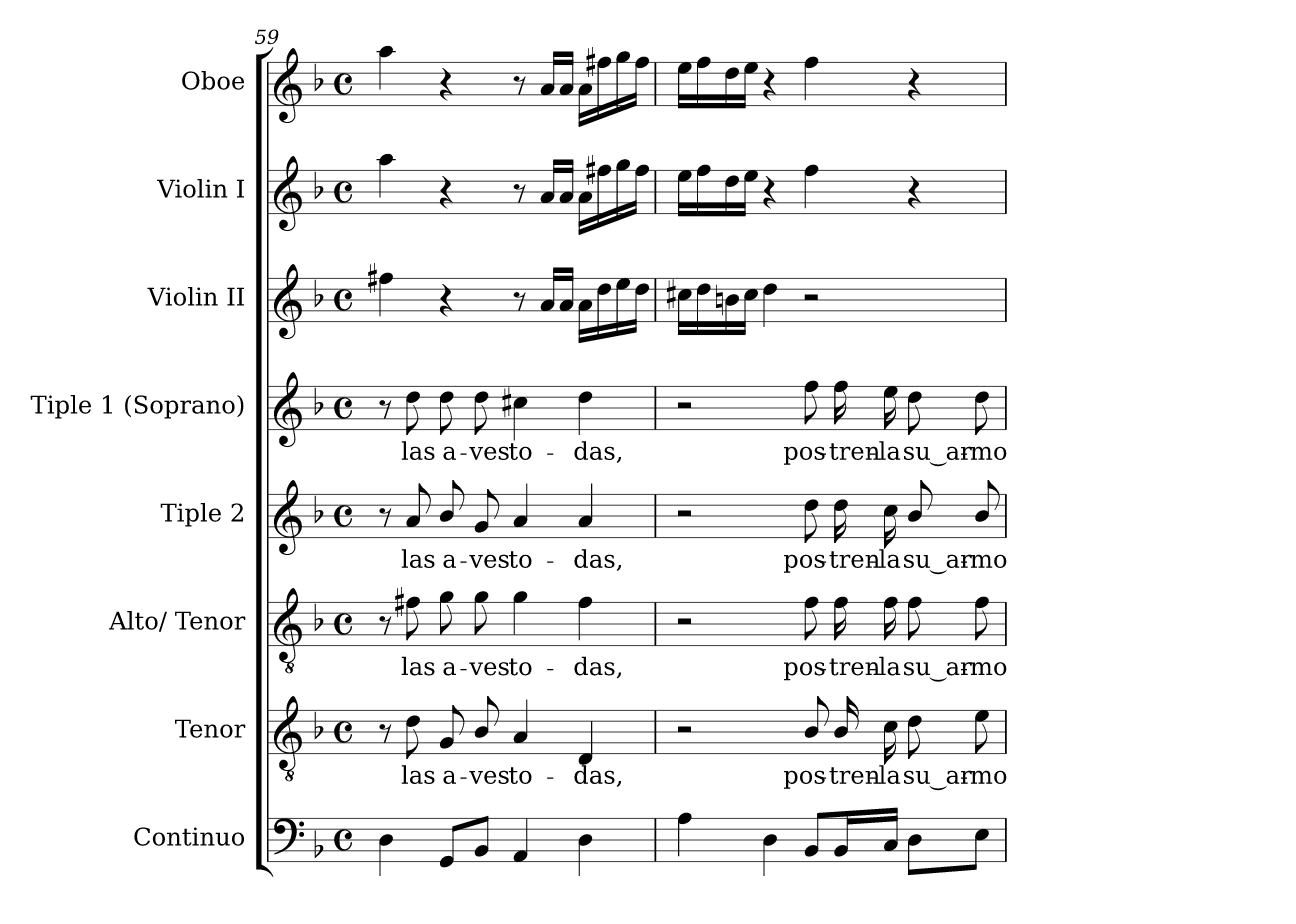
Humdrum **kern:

**kern	**kern	**text	**kern	**text	**kern	**text	**kern	**text	**kern	**kern	**kern
*part8	*part7	*part7	*part6	*part6	*part5	*part5	*part4	*part4	*part3	*part2	*part1
*staff8	*staff7	*staff7	*staff6	*staff6	*staff5	*staff5	*staff4	*staff4	*staff3	*staff2	*staff1
*I"Continuo	*I"Tenor	*	*I"Alto/ Tenor	*	*I"Tiple 2	*	*I"Tiple  1 (Soprano)	*	*I"Violin II	*I"Violin I	*I"Oboe
*I'Cont.	*I'T.	*	*I'A.	*	*	*	*I'S1.	*	*I'Vln. II	*I'Vln. I	*I'Ob.
*clefF4	*clefGv2	*	*clefGv2	*	*clefG2	*	*clefG2	*	*clefG2	*clefG2	*clefG2
*	*ITrd7c12	*	*ITrd7c12	*	*	*	*	*	*	*	*
*k[b-]	*k[b-]	*	*k[b-]	*	*k[b-]	*	*k[b-]	*	*k[b-]	*k[b-]	*k[b-]
*F:	*F:	*	*F:	*	*F:	*	*F:	*	*F:	*F:	*F:
*M4/4	*M4/4	*	*M4/4	*	*M4/4	*	*M4/4	*	*M4/4	*M4/4	*M4/4
*met(c)	*met(c)	*	*met(c)	*	*met(c)	*	*met(c)	*	*met(c)	*met(c)	*met(c)
=59	=59	=59	=59	=59	=59	=59	=59	=59	=59	=59	=59
4Di\	8r	.	8r	.	8r	.	8r	.	4ff#Xi\	4aai\	4aai\
!	!	!LO:LY:b:color=#000000	!	!	!	!	!	!	!	!	!
!	!	!	!	!LO:LY:b:color=#000000	!	!	!	!	!	!	!
!	!	!	!	!	!	!LO:LY:b:color=#000000	!	!	!	!	!
!	!	!	!	!	!	!	!	!LO:LY:b:color=#000000	!	!	!
.	8Di\	las	8F#Xi\	las	8ai/	las	8ddi\	las	.	.	.
!	!	!LO:LY:b:color=#000000	!	!	!	!	!	!	!	!	!
!	!	!	!	!LO:LY:b:color=#000000	!	!	!	!	!	!	!
!	!	!	!	!	!	!LO:LY:b:color=#000000	!	!	!	!	!
!	!	!	!	!	!	!	!	!LO:LY:b:color=#000000	!	!	!
8GGi/L	8GGi/	a-	8Gi\	a-	8b-i/	a-	8ddi\	a-	4r	4r	4r
!	!	!LO:LY:b:color=#000000	!	!	!	!	!	!	!	!	!
!	!	!	!	!LO:LY:b:color=#000000	!	!	!	!	!	!	!
!	!	!	!	!	!	!LO:LY:b:color=#000000	!	!	!	!	!
!	!	!	!	!	!	!	!	!LO:LY:b:color=#000000	!	!	!
8BB-i/J	8BB-i/	-ves	8Gi\	-ves	8gi/	-ves	8ddi\	-ves	.	.	.
!	!	!LO:LY:b:color=#000000	!	!	!	!	!	!	!	!	!
!	!	!	!	!LO:LY:b:color=#000000	!	!	!	!	!	!	!
!	!	!	!	!	!	!LO:LY:b:color=#000000	!	!	!	!	!
!	!	!	!	!	!	!	!	!LO:LY:b:color=#000000	!	!	!
4AAi/	4AAi/	to-	4Gi\	to-	4ai/	to-	4cc#Xi\	to-	8r	8r	8r
.	.	.	.	.	.	.	.	.	16ai/LL	16ai/LL	16ai/LL
.	.	.	.	.	.	.	.	.	16ai/JJ	16ai/JJ	16ai/JJ
!	!	!LO:LY:b:color=#000000	!	!	!	!	!	!	!	!	!
!	!	!	!	!LO:LY:b:color=#000000	!	!	!	!	!	!	!
!	!	!	!	!	!	!LO:LY:b:color=#000000	!	!	!	!	!
!	!	!	!	!	!	!	!	!LO:LY:b:color=#000000	!	!	!
4Di\	4DDi/	-das,	4F#i\	-das,	4ai/	-das,	4ddi\	-das,	16ai\LL	16ai\LL	16ai\LL
.	.	.	.	.	.	.	.	.	16ddi\	16ff#Xi\	16ff#Xi\
.	.	.	.	.	.	.	.	.	16eei\	16ggi\	16ggi\
.	.	.	.	.	.	.	.	.	16ddi\JJ	16ff#i\JJ	16ff#i\JJ
=60	=60	=60	=60	=60	=60	=60	=60	=60	=60	=60	=60
4Ai\	2r	.	2r	.	2r	.	2r	.	16cc#Xi\LL	16eei\LL	16eei\LL
.	.	.	.	.	.	.	.	.	16ddi\	16ffi\	16ffi\
.	.	.	.	.	.	.	.	.	16bni\	16ddi\	16ddi\
.	.	.	.	.	.	.	.	.	16cc#i\JJ	16eei\JJ	16eei\JJ
4Di\	.	.	.	.	.	.	.	.	4ddi\	4r	4r
!	!	!LO:LY:b:color=#000000	!	!	!	!	!	!	!	!	!
!	!	!	!	!LO:LY:b:color=#000000	!	!	!	!	!	!	!
!	!	!	!	!	!	!LO:LY:b:color=#000000	!	!	!	!	!
!	!	!	!	!	!	!	!	!LO:LY:b:color=#000000	!	!	!
8BB-i/L	8BB-i/	pos-	8Fi\	pos-	8ddi\	pos-	8ffi\	pos-	2r	4ffi\	4ffi\
!	!	!LO:LY:b:color=#000000	!	!	!	!	!	!	!	!	!
!	!	!	!	!LO:LY:b:color=#000000	!	!	!	!	!	!	!
!	!	!	!	!	!	!LO:LY:b:color=#000000	!	!	!	!	!
!	!	!	!	!	!	!	!	!LO:LY:b:color=#000000	!	!	!
16BB-i/L	16BB-i/	-tren-	16Fi\	-tren-	16ddi\	-tren-	16ffi\	-tren-	.	.	.
!	!	!LO:LY:b:color=#000000	!	!	!	!	!	!	!	!	!
!	!	!	!	!LO:LY:b:color=#000000	!	!	!	!	!	!	!
!	!	!	!	!	!	!LO:LY:b:color=#000000	!	!	!	!	!
!	!	!	!	!	!	!	!	!LO:LY:b:color=#000000	!	!	!
16Ci/JJ	16Ci\	-la	16Fi\	-la	16cci\	-la	16eei\	-la	.	.	.
!	!	!LO:LY:b:color=#000000	!	!	!	!	!	!	!	!	!
!	!	!	!	!LO:LY:b:color=#000000	!	!	!	!	!	!	!
!	!	!	!	!	!	!LO:LY:b:color=#000000	!	!	!	!	!
!	!	!	!	!	!	!	!	!LO:LY:b:color=#000000	!	!	!
8Di\L	8Di\	su_ar-	8Fi\	su_ar-	8b-i/	su_ar-	8ddi\	su_ar-	.	4r	4r
!	!	!LO:LY:b:color=#000000	!	!	!	!	!	!	!	!	!
!	!	!	!	!LO:LY:b:color=#000000	!	!	!	!	!	!	!
!	!	!	!	!	!	!LO:LY:b:color=#000000	!	!	!	!	!
!	!	!	!	!	!	!	!	!LO:LY:b:color=#000000	!	!	!
8Ei\J	8Ei\	-mo-	8Fi\	-mo-	8b-i/	-mo-	8ddi\	-mo-	.	.	.
=	=	=	=	=	=	=	=	=	=	=	=
*-	*-	*-	*-	*-	*-	*-	*-	*-	*-	*-	*-
